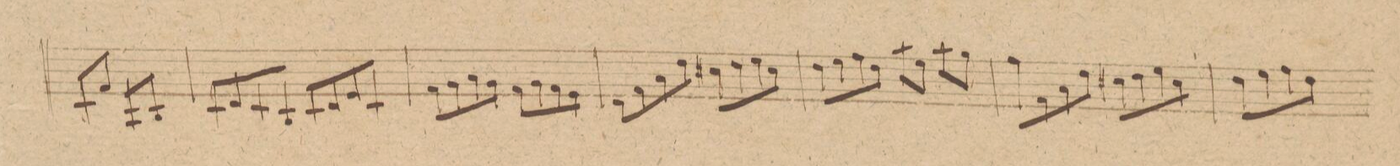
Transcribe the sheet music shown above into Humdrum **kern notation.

**kern	**dynam
*I"Violino 1mo	*
*clefG2	*
*k[]	*
*met(c|)	*
*M2/2	*
8c/L	.
8f/J	.
8A/L	.
8B/J	.
=33	=33
8c/L	.
8d/	.
8c/	.
8B/J	.
8c/L	.
8d/	.
8e/	.
8c/J	.
=34	=34
8f\L	.
8g\	.
8a\	.
8g\J	.
8f\L	.
8g\	.
8f\	.
8e\J	.
=35	=35
8d\L	.
8f\	.
8a\	.
8dd\J	.
8cc#X\L	.
8dd\	.
8ee\	.
8cc#\J	.
=36	=36
8dd\L	.
8ee\	.
8ff\	.
8dd\J	.
8aa\L	.
8ee\J	.
8aa\L	.
8gg\J	.
=37	=37
8ff\L	.
8f\	.
8a\	.
8dd\J	.
8cc#X\L	.
8dd\	.
8ee\	.
8cc#\J	.
=38	=38
8dd\L	.
8ee\	.
8ff\	.
8dd\J	.
*-	*-
